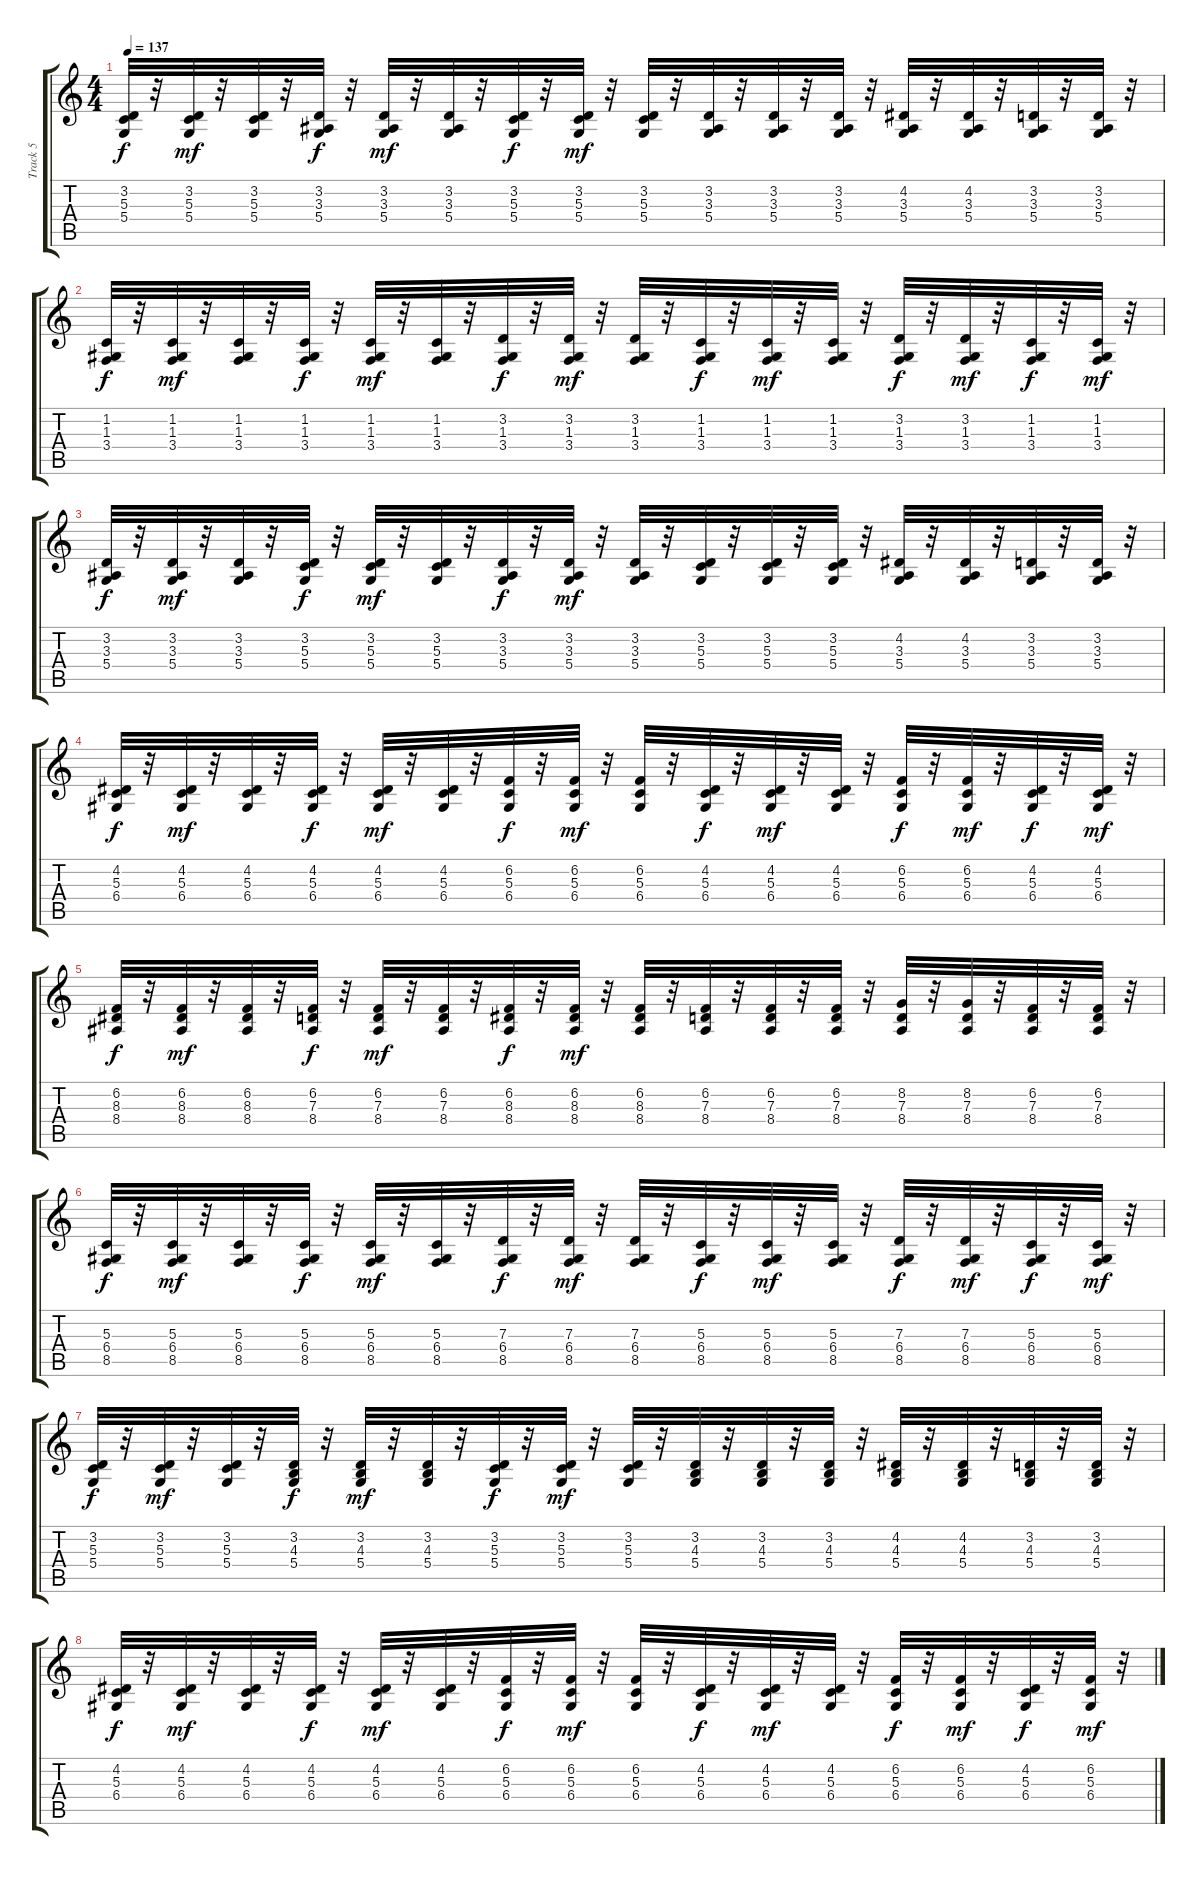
\track ("Track 5" "Track 5") {instrument lead1square}
\staff {score tabs}
\tuning (E4 B3 G3 D3 A2 E2) {hide}
\ts (4 4)
\tempo 137
\clef g2
\ks c
(3.2 5.3 5.4).32{dy f} r.32 (3.2 5.3 5.4).32{dy mf} r.32 (3.2 5.3 5.4).32 r.32 (3.2 3.3 5.4).32{dy f} r.32 (3.2 3.3 5.4).32{dy mf} r.32 (3.2 3.3 5.4).32 r.32 (3.2 5.3 5.4).32{dy f} r.32 (3.2 5.3 5.4).32{dy mf} r.32 (3.2 5.3 5.4).32 r.32 (3.2 3.3 5.4).32 r.32 (3.2 3.3 5.4).32 r.32 (3.2 3.3 5.4).32 r.32 (4.2 3.3 5.4).32 r.32 (4.2 3.3 5.4).32 r.32 (3.2 3.3 5.4).32 r.32 (3.2 3.3 5.4).32 r.32 |
(1.2 1.3 3.4).32{dy f} r.32 (1.2 1.3 3.4).32{dy mf} r.32 (1.2 1.3 3.4).32 r.32 (1.2 1.3 3.4).32{dy f} r.32 (1.2 1.3 3.4).32{dy mf} r.32 (1.2 1.3 3.4).32 r.32 (3.2 1.3 3.4).32{dy f} r.32 (3.2 1.3 3.4).32{dy mf} r.32 (3.2 1.3 3.4).32 r.32 (1.2 1.3 3.4).32{dy f} r.32 (1.2 1.3 3.4).32{dy mf} r.32 (1.2 1.3 3.4).32 r.32 (3.2 1.3 3.4).32{dy f} r.32 (3.2 1.3 3.4).32{dy mf} r.32 (1.2 1.3 3.4).32{dy f} r.32 (1.2 1.3 3.4).32{dy mf} r.32 |
(3.2 3.3 5.4).32{dy f} r.32 (3.2 3.3 5.4).32{dy mf} r.32 (3.2 3.3 5.4).32 r.32 (3.2 5.3 5.4).32{dy f} r.32 (3.2 5.3 5.4).32{dy mf} r.32 (3.2 5.3 5.4).32 r.32 (3.2 3.3 5.4).32{dy f} r.32 (3.2 3.3 5.4).32{dy mf} r.32 (3.2 3.3 5.4).32 r.32 (3.2 5.3 5.4).32 r.32 (3.2 5.3 5.4).32 r.32 (3.2 5.3 5.4).32 r.32 (4.2 3.3 5.4).32 r.32 (4.2 3.3 5.4).32 r.32 (3.2 3.3 5.4).32 r.32 (3.2 3.3 5.4).32 r.32 |
(4.2 5.3 6.4).32{dy f} r.32 (4.2 5.3 6.4).32{dy mf} r.32 (4.2 5.3 6.4).32 r.32 (4.2 5.3 6.4).32{dy f} r.32 (4.2 5.3 6.4).32{dy mf} r.32 (4.2 5.3 6.4).32 r.32 (6.2 5.3 6.4).32{dy f} r.32 (6.2 5.3 6.4).32{dy mf} r.32 (6.2 5.3 6.4).32 r.32 (4.2 5.3 6.4).32{dy f} r.32 (4.2 5.3 6.4).32{dy mf} r.32 (4.2 5.3 6.4).32 r.32 (6.2 5.3 6.4).32{dy f} r.32 (6.2 5.3 6.4).32{dy mf} r.32 (4.2 5.3 6.4).32{dy f} r.32 (4.2 5.3 6.4).32{dy mf} r.32 |
(6.2 8.3 8.4).32{dy f} r.32 (6.2 8.3 8.4).32{dy mf} r.32 (6.2 8.3 8.4).32 r.32 (6.2 7.3 8.4).32{dy f} r.32 (6.2 7.3 8.4).32{dy mf} r.32 (6.2 7.3 8.4).32 r.32 (6.2 8.3 8.4).32{dy f} r.32 (6.2 8.3 8.4).32{dy mf} r.32 (6.2 8.3 8.4).32 r.32 (6.2 7.3 8.4).32 r.32 (6.2 7.3 8.4).32 r.32 (6.2 7.3 8.4).32 r.32 (8.2 7.3 8.4).32 r.32 (8.2 7.3 8.4).32 r.32 (6.2 7.3 8.4).32 r.32 (6.2 7.3 8.4).32 r.32 |
(5.3 6.4 8.5).32{dy f} r.32 (5.3 6.4 8.5).32{dy mf} r.32 (5.3 6.4 8.5).32 r.32 (5.3 6.4 8.5).32{dy f} r.32 (5.3 6.4 8.5).32{dy mf} r.32 (5.3 6.4 8.5).32 r.32 (7.3 6.4 8.5).32{dy f} r.32 (7.3 6.4 8.5).32{dy mf} r.32 (7.3 6.4 8.5).32 r.32 (5.3 6.4 8.5).32{dy f} r.32 (5.3 6.4 8.5).32{dy mf} r.32 (5.3 6.4 8.5).32 r.32 (7.3 6.4 8.5).32{dy f} r.32 (7.3 6.4 8.5).32{dy mf} r.32 (5.3 6.4 8.5).32{dy f} r.32 (5.3 6.4 8.5).32{dy mf} r.32 |
(3.2 5.3 5.4).32{dy f} r.32 (3.2 5.3 5.4).32{dy mf} r.32 (3.2 5.3 5.4).32 r.32 (3.2 4.3 5.4).32{dy f} r.32 (3.2 4.3 5.4).32{dy mf} r.32 (3.2 4.3 5.4).32 r.32 (3.2 5.3 5.4).32{dy f} r.32 (3.2 5.3 5.4).32{dy mf} r.32 (3.2 5.3 5.4).32 r.32 (3.2 4.3 5.4).32 r.32 (3.2 4.3 5.4).32 r.32 (3.2 4.3 5.4).32 r.32 (4.2 4.3 5.4).32 r.32 (4.2 4.3 5.4).32 r.32 (3.2 4.3 5.4).32 r.32 (3.2 4.3 5.4).32 r.32 |
(4.2 5.3 6.4).32{dy f} r.32 (4.2 5.3 6.4).32{dy mf} r.32 (4.2 5.3 6.4).32 r.32 (4.2 5.3 6.4).32{dy f} r.32 (4.2 5.3 6.4).32{dy mf} r.32 (4.2 5.3 6.4).32 r.32 (6.2 5.3 6.4).32{dy f} r.32 (6.2 5.3 6.4).32{dy mf} r.32 (6.2 5.3 6.4).32 r.32 (4.2 5.3 6.4).32{dy f} r.32 (4.2 5.3 6.4).32{dy mf} r.32 (4.2 5.3 6.4).32 r.32 (6.2 5.3 6.4).32{dy f} r.32 (6.2 5.3 6.4).32{dy mf} r.32 (4.2 5.3 6.4).32{dy f} r.32 (6.2 5.3 6.4).32{dy mf} r.32
